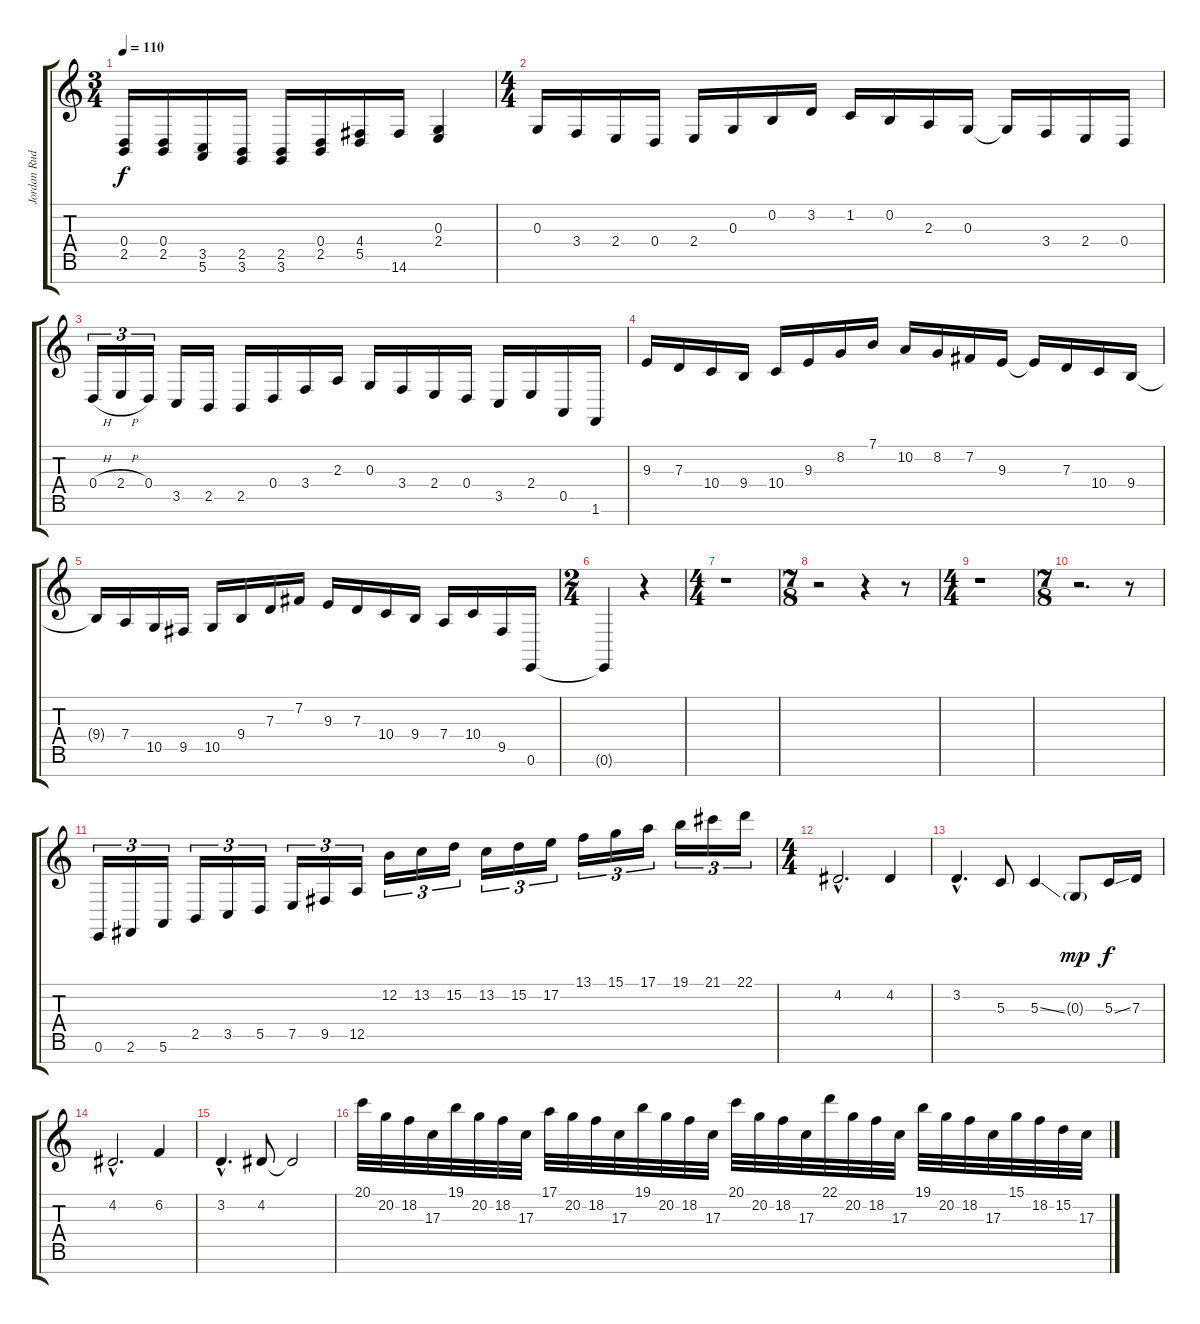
\track ("Jordan Rudess - Keyboard" "Jordan Rud") {instrument stringensemble1}
\staff {score tabs}
\tuning (E4 B3 G3 D3 A2 E2 B1) {hide}
\ts (3 4)
\tempo 110
\clef g2
\ks c
(0.4{t} 2.5{t}).16{dy f} (0.4 2.5).16 (3.5 5.6).16 (2.5 3.6).16 (2.5 3.6).16 (0.4 2.5).16 (4.4 5.5).16 14.6.16 (0.3 2.4).4 |
\ts (4 4)
0.3.16 3.4.16 2.4.16 0.4.16 2.4.16 0.3.16 0.2.16 3.2.16 1.2.16 0.2.16 2.3.16 0.3.16 0.3{t}.16 3.4.16 2.4.16 0.4.16 |
0.4{h}.16{tu (3 2)} 2.4{h}.16{tu (3 2)} 0.4.16{tu (3 2)} 3.5.16 2.5.16 2.5.16 0.4.16 3.4.16 2.3.16 0.3.16 3.4.16 2.4.16 0.4.16 3.5.16 2.4.16 0.5.16 1.6.16 |
9.3.16 7.3.16 10.4.16 9.4.16 10.4.16 9.3.16 8.2.16 7.1.16 10.2.16 8.2.16 7.2.16 9.3.16 9.3{t}.16 7.3.16 10.4.16 9.4.16 |
9.4{t}.16 7.4.16 10.5.16 9.5.16 10.5.16 9.4.16 7.3.16 7.2.16 9.3.16 7.3.16 10.4.16 9.4.16 7.4.16 10.4.16 9.5.16 0.6.16 |
\ts (2 4)
0.6{t}.4 r.4 |
\ts (4 4)
r.1 |
\ts (7 8)
r.2 r.4 r.8 |
\ts (4 4)
r.1 |
\ts (7 8)
r.2{d} r.8 |
0.6.16{tu (3 2)} 2.6.16{tu (3 2)} 5.6.16{tu (3 2)} 2.5.16{tu (3 2)} 3.5.16{tu (3 2)} 5.5.16{tu (3 2)} 7.5.16{tu (3 2)} 9.5.16{tu (3 2)} 12.5.16{tu (3 2)} 12.2.16{tu (3 2)} 13.2.16{tu (3 2)} 15.2.16{tu (3 2)} 13.2.16{tu (3 2)} 15.2.16{tu (3 2)} 17.2.16{tu (3 2)} 13.1.16{tu (3 2)} 15.1.16{tu (3 2)} 17.1.16{tu (3 2)} 19.1.16{tu (3 2)} 21.1.16{tu (3 2)} 22.1.16{tu (3 2)} |
\ts (4 4)
4.2{hac}.2{d} 4.2.4 |
3.2{hac}.4{d} 5.3.8 5.3{ss}.4 0.3{g}.8{dy mp} 5.3{ss}.16{dy f} 7.3.16 |
4.2{hac}.2{d} 6.2.4 |
3.2{hac}.4{d} 4.2.8 4.2{t}.2 |
20.1.32 20.2.32 18.2.32 17.3.32 19.1.32 20.2.32 18.2.32 17.3.32 17.1.32 20.2.32 18.2.32 17.3.32 19.1.32 20.2.32 18.2.32 17.3.32 20.1.32 20.2.32 18.2.32 17.3.32 22.1.32 20.2.32 18.2.32 17.3.32 19.1.32 20.2.32 18.2.32 17.3.32 15.1.32 18.2.32 15.2.32 17.3.32
